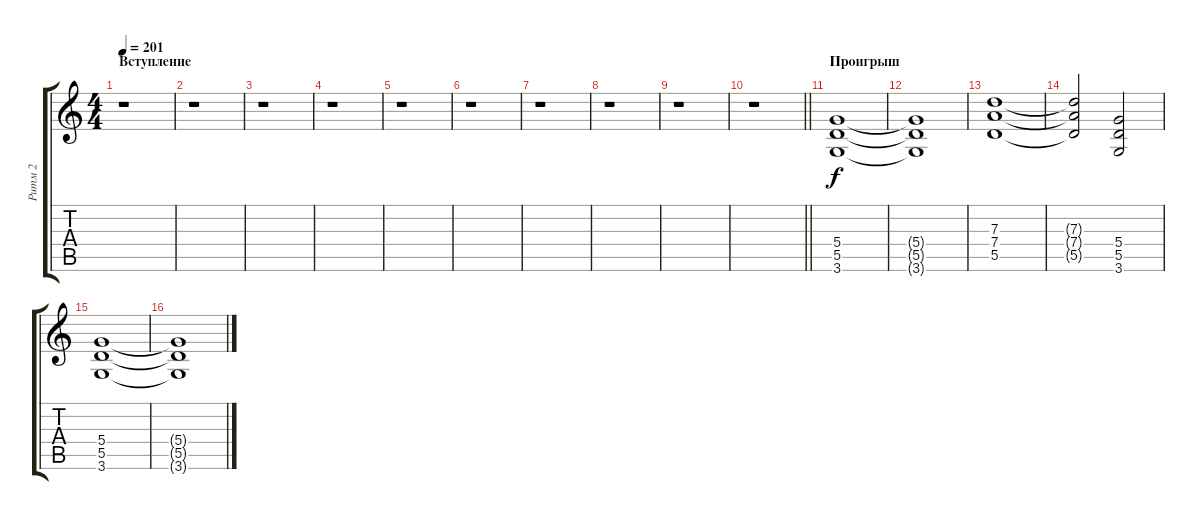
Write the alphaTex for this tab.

\track ("Ритм 2" "Ритм 2") {instrument distortionguitar}
\staff {score tabs}
\tuning (E4 B3 G3 D3 A2 E2) {hide}
\ts (4 4)
\section ("" "Вступление")
\tempo 201
\clef g2
\ks c
r.1{dy f instrument distortionguitar} |
r.1 |
r.1 |
r.1 |
r.1 |
r.1 |
r.1 |
r.1 |
r.1 |
\barLineRight lightlight
r.1 |
\section ("" "Проигрыш")
(5.4 5.5 3.6).1 |
(5.4{t} 5.5{t} 3.6{t}).1 |
(7.3 7.4 5.5).1 |
(7.3{t} 7.4{t} 5.5{t}).2 (5.4 5.5 3.6).2 |
(5.4 5.5 3.6).1 |
(5.4{t} 5.5{t} 3.6{t}).1
